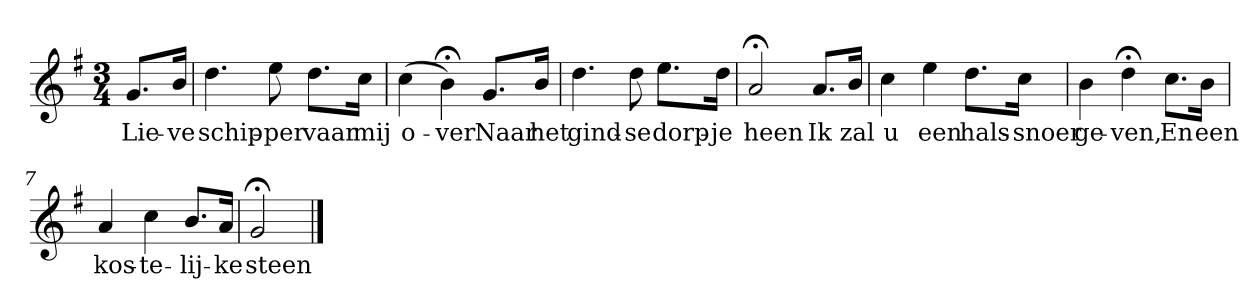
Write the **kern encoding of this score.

**kern	**text
*part1	*part1
*staff1	*staff1
*k[f#]	*
*G:	*
*M3/4	*
*MM120	*
=	=
8.gL	Lie-
16bJk	-ve
=1	=1
4.dd	schip-
8ee	-per
8.ddL	vaar
16ccJk	mij
=2	=2
(4cc	o-
4b;<)	-ver
8.gL	Naar
16bJk	het
=3	=3
4.dd	gind-
8dd	-se
8.eeL	dorp-
16ddJk	-je
=4	=4
2a;<	heen
8.aL	Ik
16bJk	zal
=5	=5
4cc	u
4ee	een
8.ddL	hals-
16ccJk	-snoer
=6	=6
4b	ge-
4dd;<	-ven,
8.ccL	En
16bJk	een
=7	=7
4a	kos-
4cc	-te-
8.bL	-lij-
16aJk	-ke
=8	=8
2g;<	steen
==	==
*-	*-
